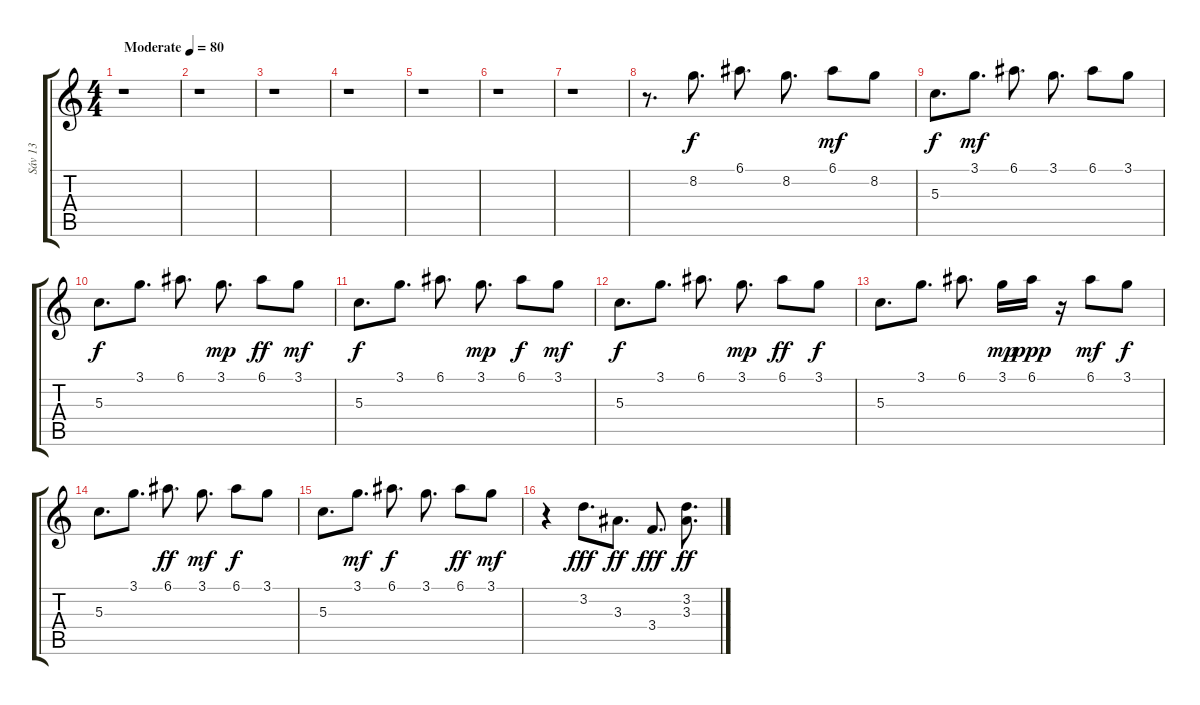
\track ("Sáv 13" "Sáv 13") {instrument electricguitarclean}
\staff {score tabs}
\tuning (E4 B3 G3 D3 A2 E2) {hide}
\ts (4 4)
\tempo (80 "Moderate")
\clef g2
\ks c
r.1{dy f instrument electricguitarclean} |
r.1 |
r.1 |
r.1 |
r.1 |
r.1 |
r.1 |
r.8{d} 8.2.8{d} 6.1.8{d} 8.2.8{d} 6.1.8{dy mf} 8.2.8 |
5.3.8{d dy f} 3.1.8{d dy mf} 6.1.8{d} 3.1.8{d} 6.1.8 3.1.8 |
5.3.8{d dy f} 3.1.8{d} 6.1.8{d} 3.1.8{d dy mp} 6.1.8{dy ff} 3.1.8{dy mf} |
5.3.8{d dy f} 3.1.8{d} 6.1.8{d} 3.1.8{d dy mp} 6.1.8{dy f} 3.1.8{dy mf} |
5.3.8{d dy f} 3.1.8{d} 6.1.8{d} 3.1.8{d dy mp} 6.1.8{dy ff} 3.1.8{dy f} |
5.3.8{d} 3.1.8{d} 6.1.8{d} 3.1.16{dy mp} 6.1.16{dy ppp} r.16 6.1.8{dy mf} 3.1.8{dy f} |
5.3.8{d} 3.1.8{d} 6.1.8{d dy ff} 3.1.8{d dy mf} 6.1.8{dy f} 3.1.8 |
5.3.8{d} 3.1.8{d dy mf} 6.1.8{d dy f} 3.1.8{d} 6.1.8{dy ff} 3.1.8{dy mf} |
r.4 3.2.8{d dy fff} 3.3.8{d dy ff} 3.4.8{d dy fff} (3.2 3.3).8{d dy ff}
